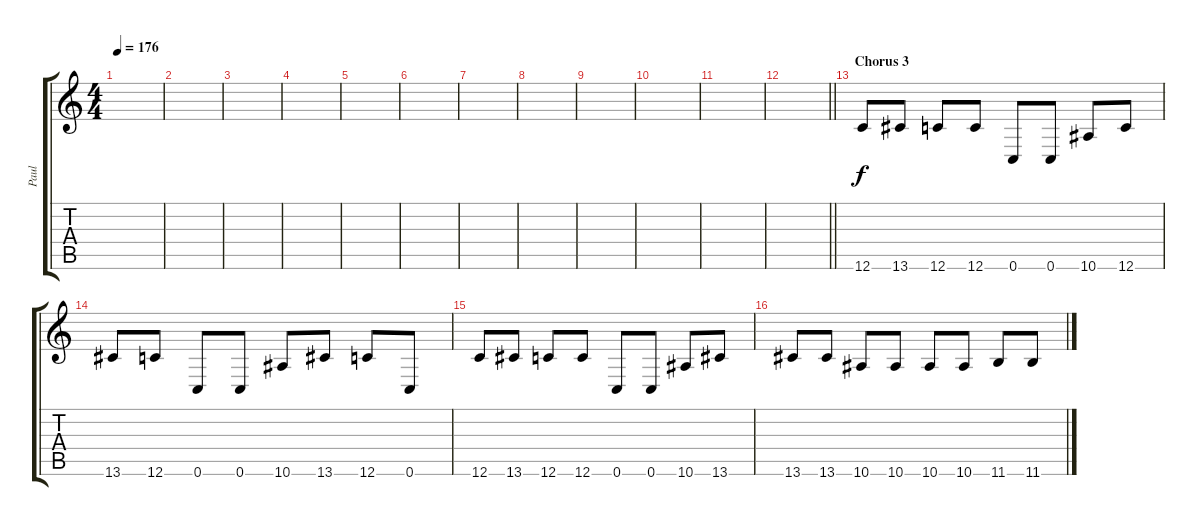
\track ("Paul" "Paul") {instrument distortionguitar}
\staff {score tabs}
\tuning (D4 A3 F3 C3 G2 C2) {hide}
\ts (4 4)
\tempo 176
\clef g2
\ks c
|
|
|
|
|
|
|
|
|
|
|
\barLineRight lightlight
|
\section ("" "Chorus 3")
12.6.8 13.6.8 12.6.8 12.6.8 0.6.8 0.6.8 10.6.8 12.6.8 |
13.6.8 12.6.8 0.6.8 0.6.8 10.6.8 13.6.8 12.6.8 0.6.8 |
12.6.8 13.6.8 12.6.8 12.6.8 0.6.8 0.6.8 10.6.8 13.6.8 |
13.6.8 13.6.8 10.6.8 10.6.8 10.6.8 10.6.8 11.6.8 11.6.8
